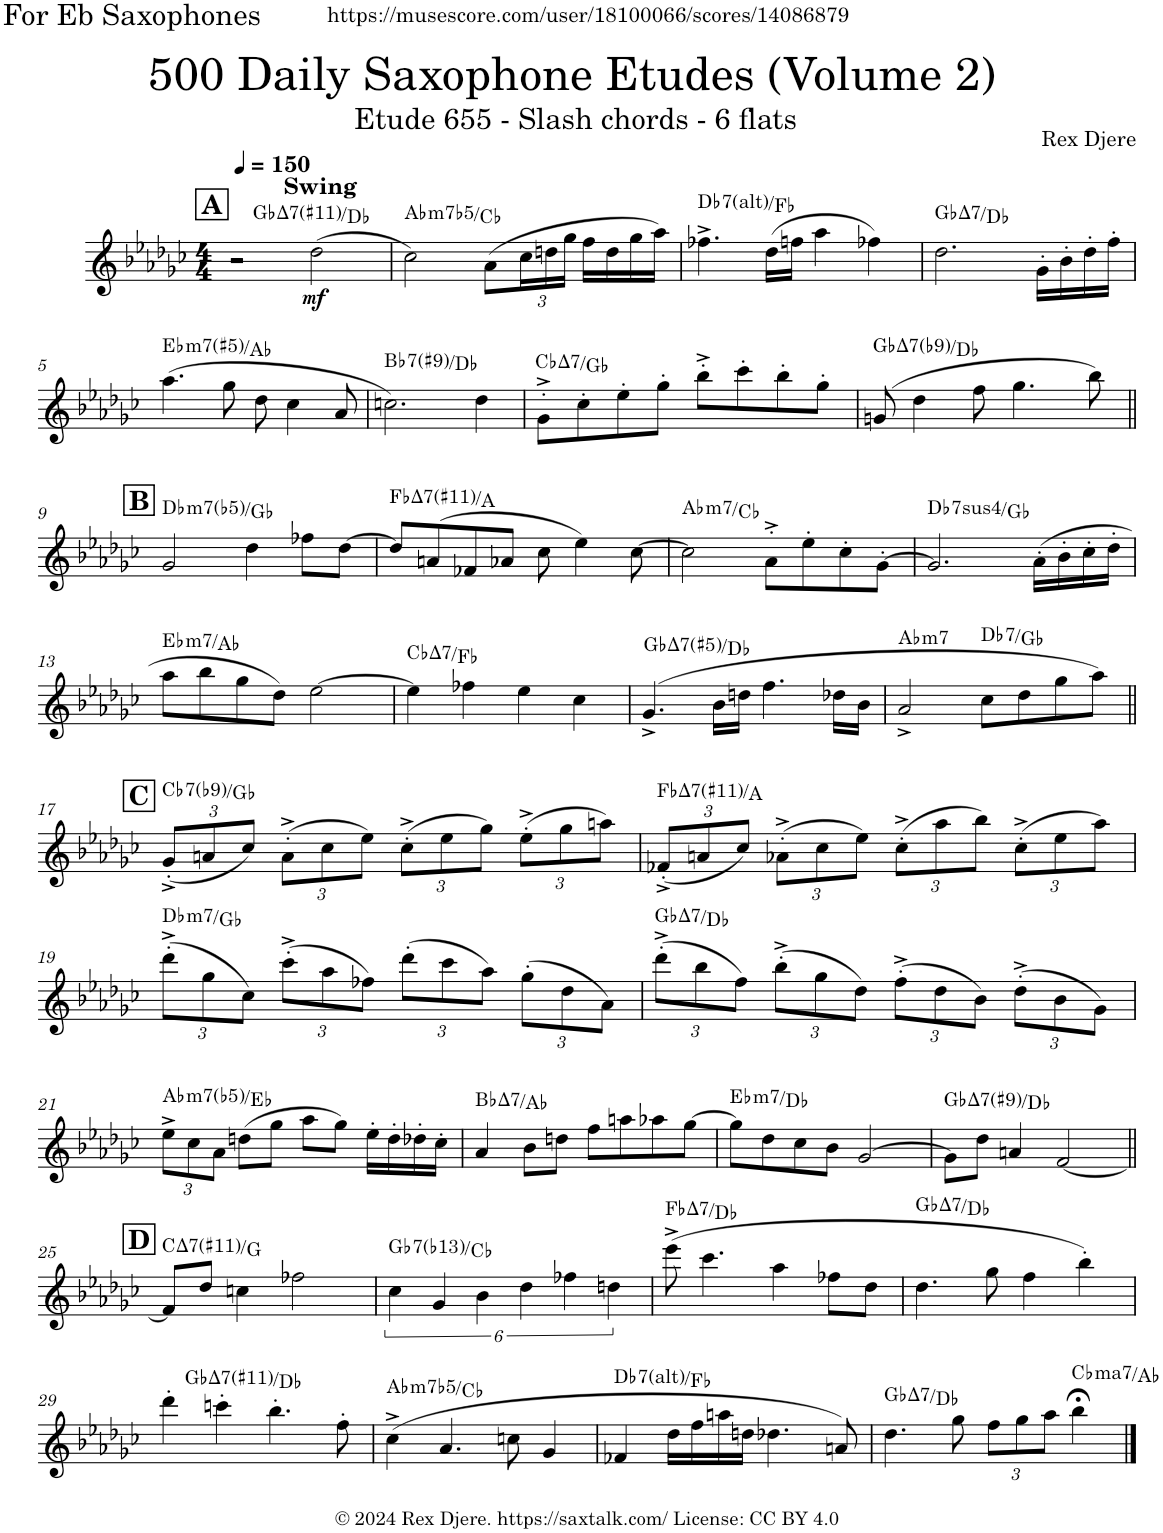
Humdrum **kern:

**kern	**dynam	**harte
*part1	*part1	*part1
*staff1	*staff1	*
*I"Alto Saxophone	*	*
*I'A. Sax.	*	*
*clefG2	*	*
*Trd5c9	*	*
*k[b-e-a-d-g-c-]	*	*
*M4/4	*	*
*MM150	*	*
!!LO:REH:place=s1:a:B:cj:fs=14:t=A
=1	=1	=1
!LO:TX:a:B:t=Swing	!	!LO:H:kt=7
2r	.	Gb:maj7(#11)/5
!	!LO:DY:b	!
(2dd-\	mf	.
=2	=2	=2
!	!	!LO:H:kt=m7b5
2cc-\)	.	Ab:hdim7/b3
(>8a-\L	.	.
*Xbrackettup	*	*
24cc-\L	.	.
24ddn\	.	.
24gg-\JJ	.	.
16ff\LL	.	.
16dd\	.	.
16gg-\	.	.
16aa-\JJ)	.	.
=3	=3	=3
!	!	!LO:H:kt=7
4.ff-X^\	.	Db:(3,b5,#5,b7,b9,#9)/b3
(16dd-\LL	.	.
16ffn\JJ	.	.
4aa-\	.	.
4ff-X\)	.	.
=4	=4	=4
!	!	!LO:H:kt=7
2.dd-\	.	Gb:maj7/5
16g-'\LL	.	.
16b-'\	.	.
16dd-'\	.	.
16ff'\JJ	.	.
!!LO:LB:g=z
=5	=5	=5
!	!	!LO:H:kt=m7
(4.aa-\	.	Eb:(b3,#5,b7)/4
8gg-\	.	.
8dd-\	.	.
4cc-\	.	.
8a-/	.	.
=6	=6	=6
!	!	!LO:H:kt=7
2.ccn\)	.	Bb:7(#9)/b3
4dd-\	.	.
=7	=7	=7
!	!	!LO:H:kt=7
8g-'^\L	.	Cb:maj7/5
8cc-'\	.	.
8ee-'\	.	.
8gg-'\J	.	.
8bb-'^\L	.	.
8ccc-'\	.	.
8bb-'\	.	.
8gg-'\J	.	.
=8	=8	=8
!	!	!LO:H:kt=7
(8gn/	.	Gb:maj7(b9)/5
4dd-\	.	.
8ff\	.	.
4.gg-\	.	.
8bb-\)	.	.
!!LO:LB:g=z
!!LO:REH:place=s1:a:B:cj:fs=14:t=B
=9||	=9||	=9||
!	!	!LO:H:kt=m7(b5)
2g-/	.	Db:hdim7/4
4dd-\	.	.
8ff-X\L	.	.
[8dd-\J	.	.
=10	=10	=10
!	!	!LO:H:kt=7
8dd-/L]	.	Fb:maj7(#11)/#3
(8an/	.	.
8f-X/	.	.
8a-X/J	.	.
8cc-\	.	.
4ee-\)	.	.
[8cc-\	.	.
=11	=11	=11
!	!	!LO:H:kt=m7
2cc-\]	.	Ab:min7/b3
8a-^'\L	.	.
8ee-'\	.	.
8cc-'\	.	.
[8g-'\J	.	.
=12	=12	=12
!	!	!LO:H:kt=74
2.g-/]	.	Db:sus4(7)/4
(16a-'\LL	.	.
16b-'\	.	.
16cc-'\	.	.
16dd-'\JJ	.	.
!!LO:LB:g=z
=13	=13	=13
!	!	!LO:H:kt=m7
8aa-\L	.	Eb:min7/4
8bb-\	.	.
8gg-\	.	.
8dd-\J)	.	.
[2ee-\	.	.
=14	=14	=14
!	!	!LO:H:kt=7
4ee-\]	.	Cb:maj7/4
4ff-X\	.	.
4ee-\	.	.
4cc-\	.	.
=15	=15	=15
!	!	!LO:H:kt=7
(4.g-^/	.	Gb:(3,#5,7)/5
16b-\LL	.	.
16ddn\JJ	.	.
4.ff\	.	.
16dd-X\LL	.	.
16b-\JJ	.	.
=16	=16	=16
!	!	!LO:H:kt=m7
2a-^/	.	Ab:min7
!	!	!LO:H:kt=7
8cc-\L	.	Db:7/4
8dd-\	.	.
8gg-\	.	.
8aa-\J)	.	.
!!LO:LB:g=z
!!LO:REH:place=s1:a:B:cj:fs=14:t=C
=17||	=17||	=17||
!	!	!LO:H:kt=7
(12g-'^/L	.	Cb:7(b9)/5
12an/	.	.
12cc-/J)	.	.
(12a'^\L	.	.
12cc-\	.	.
12ee-\J)	.	.
(12cc-'^\L	.	.
12ee-\	.	.
12gg-\J)	.	.
(12ee-'^\L	.	.
12gg-\	.	.
12aan\J)	.	.
=18	=18	=18
!	!	!LO:H:kt=7
(12f-X'^/L	.	Fb:maj7(#11)/#3
12an/	.	.
12cc-/J)	.	.
(12a-X'^\L	.	.
12cc-\	.	.
12ee-\J)	.	.
(12cc-'^\L	.	.
12aa-\	.	.
12bb-\J)	.	.
(12cc-'^\L	.	.
12ee-\	.	.
12aa-\J)	.	.
!!LO:LB:g=z
=19	=19	=19
!	!	!LO:H:kt=m7
(12ddd-'^\L	.	Db:min7/4
12gg-\	.	.
12cc-\J)	.	.
(12ccc-'^\L	.	.
12aa-\	.	.
12ff-X\J)	.	.
(12ddd-'\L	.	.
12ccc-\	.	.
12aa-\J)	.	.
(12gg-'\L	.	.
12dd-\	.	.
12a-\J)	.	.
=20	=20	=20
!	!	!LO:H:kt=7
(12ddd-'^\L	.	Gb:maj7/5
12bb-\	.	.
12ff\J)	.	.
(12bb-'^\L	.	.
12gg-\	.	.
12dd-\J)	.	.
(12ff'^\L	.	.
12dd-\	.	.
12b-\J)	.	.
(12dd-'^\L	.	.
12b-\	.	.
12g-\J)	.	.
!!LO:LB:g=z
=21	=21	=21
!	!	!LO:H:kt=m7(b5)
12ee-^\L	.	Ab:hdim7/5
12cc-\	.	.
12a-\J	.	.
(8ddn\L	.	.
8gg-\J	.	.
8aa-\L	.	.
8gg-\J)	.	.
16ee-'\LL	.	.
16dd'\	.	.
16dd-X'\	.	.
16cc-'\JJ	.	.
=22	=22	=22
!	!	!LO:H:kt=7
4a-/	.	Bb:maj7/b7
8b-\L	.	.
8ddn\J	.	.
8ff\L	.	.
8aan\	.	.
8aa-X\	.	.
[8gg-\J	.	.
=23	=23	=23
!	!	!LO:H:kt=m7
8gg-\L]	.	Eb:min7/b7
8dd-\	.	.
8cc-\	.	.
8b-\J	.	.
[2g-/	.	.
=24	=24	=24
!	!	!LO:H:kt=7
8g-\L]	.	Gb:maj7(#9)/5
8dd-\J	.	.
4an/	.	.
[2f/	.	.
!!LO:LB:g=z
!!LO:REH:place=s1:a:B:cj:fs=14:t=D
=25||	=25||	=25||
!	!	!LO:H:kt=7
8f/L]	.	C:maj7(#11)/5
8dd-/J	.	.
4ccn\	.	.
2ff-X\	.	.
=26	=26	=26
*brackettup	*	*
!	!	!LO:H:kt=7
6cc-\	.	Gb:7(b13)/4
6g-/	.	.
6b-\	.	.
6dd-\	.	.
6ff-X\	.	.
6ddn\	.	.
=27	=27	=27
!	!	!LO:H:kt=7
(8eee-^\	.	Fb:maj7/6
4.ccc-\	.	.
4aa-\	.	.
8ff-X\L	.	.
8dd-\J	.	.
=28	=28	=28
!	!	!LO:H:kt=7
4.dd-\	.	Gb:maj7/5
8gg-\	.	.
4ff\	.	.
4bb-'\)	.	.
!!LO:LB:g=z
=29	=29	=29
!	!	!LO:H:kt=7
4ddd-'\	.	Gb:maj7(#11)/5
4cccn'\	.	.
4.bb-'\	.	.
8ff'\	.	.
=30	=30	=30
!	!	!LO:H:kt=m7b5
(4cc-^\	.	Ab:hdim7/b3
4.a-/	.	.
8ccn\	.	.
4g-/	.	.
=31	=31	=31
!	!	!LO:H:kt=7
4f-X/	.	Db:(3,b5,#5,b7,b9,#9)/b3
16dd-\LL	.	.
16ff\	.	.
16aan\	.	.
16ddn\JJ	.	.
4.dd-X\	.	.
8an/)	.	.
=32	=32	=32
!	!	!LO:H:kt=7
4.dd-\	.	Gb:maj7/5
8gg-\	.	.
*Xbrackettup	*	*
12ff\L	.	.
12gg-\	.	.
12aa-\J	.	.
!	!	!LO:H:kt=ma7
4bb-;<\	.	Cb:maj7/6
==	==	==
*-	*-	*-
